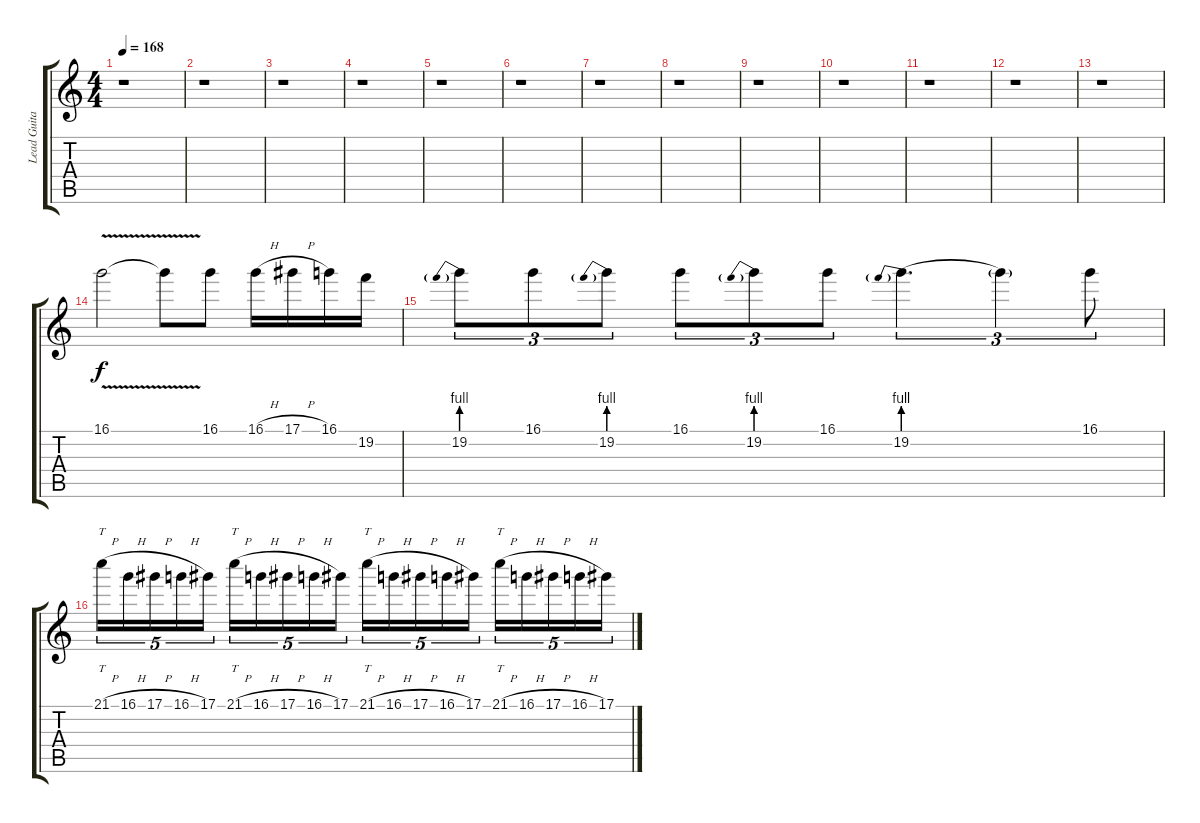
\track ("Lead Guitar" "Lead Guita") {instrument distortionguitar}
\staff {score tabs}
\tuning (Eb4 Bb3 Gb3 Db3 Ab2 Eb2) {hide}
\ts (4 4)
\tempo 168
\clef g2
\ks c
r.1{dy f} |
r.1 |
r.1 |
r.1 |
r.1 |
r.1 |
r.1 |
r.1 |
r.1 |
r.1 |
r.1 |
r.1 |
r.1 |
16.1{v}.2 16.1{t}.8 16.1.8 16.1{h}.16 17.1{h}.16 16.1.16 19.2.16 |
19.2{be (prebend 0 4 60 4)}.8{tu (3 2)} 16.1.8{tu (3 2)} 19.2{be (prebend 0 4 60 4)}.8{tu (3 2)} 16.1.8{tu (3 2)} 19.2{be (prebend 0 4 60 4)}.8{tu (3 2)} 16.1.8{tu (3 2)} 19.2{be (prebend 0 4 60 4)}.4{d tu (3 2)} 19.2{t}.4{tu (3 2)} 16.1.8{tu (3 2)} |
21.1{h}.16{tt tu (5 4)} 16.1{h}.16{tu (5 4)} 17.1{h}.16{tu (5 4)} 16.1{h}.16{tu (5 4)} 17.1.16{tu (5 4)} 21.1{h}.16{tt tu (5 4)} 16.1{h}.16{tu (5 4)} 17.1{h}.16{tu (5 4)} 16.1{h}.16{tu (5 4)} 17.1.16{tu (5 4)} 21.1{h}.16{tt tu (5 4)} 16.1{h}.16{tu (5 4)} 17.1{h}.16{tu (5 4)} 16.1{h}.16{tu (5 4)} 17.1.16{tu (5 4)} 21.1{h}.16{tt tu (5 4)} 16.1{h}.16{tu (5 4)} 17.1{h}.16{tu (5 4)} 16.1{h}.16{tu (5 4)} 17.1.16{tu (5 4)}
